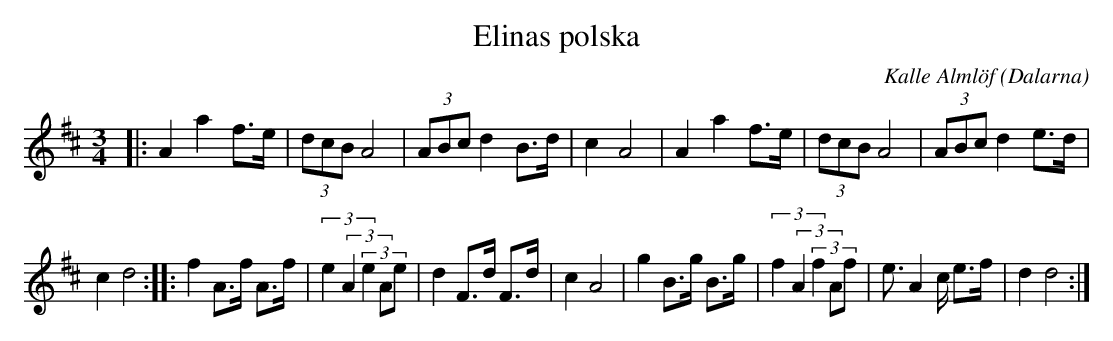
X:1
T:Elinas polska
C:Kalle Almlöf
O:Dalarna
M:3/4
L:1/8
K:D
|:A2 a2 f3/2e/ |(3dcB A4 |(3ABc d2 B3/2d/ |c2 A4 |A2 a2 f3/2e/ |(3dcB A4 |(3ABc d2 e3/2d/ |
c2 d4 ::f2 A3/2f/ A3/2f/ |(3e2(3A2(3e2 Ae |d2 F3/2d/ F3/2d/ |c2 A4 |g2 B3/2g/ B3/2g/ |(3f2(3A2(3f2 Af |e3/2 A2 c/ e3/2f/ |d2 d4 :|
